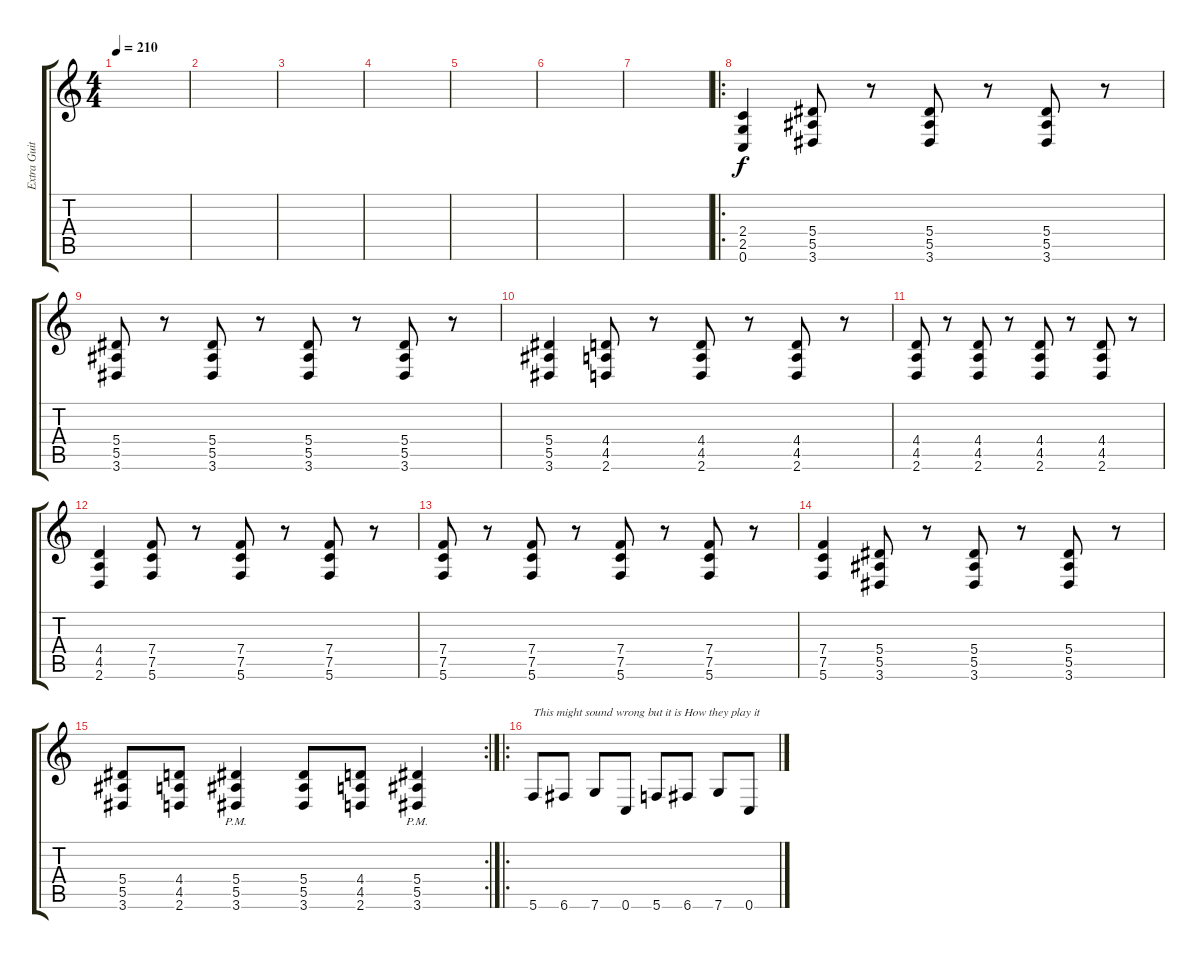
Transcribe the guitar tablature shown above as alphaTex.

\track ("Extra Guitar" "Extra Guit") {instrument distortionguitar}
\staff {score tabs}
\tuning (C4 G3 Eb3 Bb2 F2 C2) {hide}
\ts (4 4)
\tempo 210
\clef g2
\ks c
|
|
|
|
|
|
|
\ro
(2.4 2.5 0.6).4{instrument distortionguitar} (5.4 5.5 3.6).8 r.8 (5.4 5.5 3.6).8 r.8 (5.4 5.5 3.6).8 r.8 |
(5.4 5.5 3.6).8 r.8 (5.4 5.5 3.6).8 r.8 (5.4 5.5 3.6).8 r.8 (5.4 5.5 3.6).8 r.8 |
(5.4 5.5 3.6).4 (4.4 4.5 2.6).8 r.8 (4.4 4.5 2.6).8 r.8 (4.4 4.5 2.6).8 r.8 |
(4.4 4.5 2.6).8 r.8 (4.4 4.5 2.6).8 r.8 (4.4 4.5 2.6).8 r.8 (4.4 4.5 2.6).8 r.8 |
(4.4 4.5 2.6).4 (7.4 7.5 5.6).8 r.8 (7.4 7.5 5.6).8 r.8 (7.4 7.5 5.6).8 r.8 |
(7.4 7.5 5.6).8 r.8 (7.4 7.5 5.6).8 r.8 (7.4 7.5 5.6).8 r.8 (7.4 7.5 5.6).8 r.8 |
(7.4 7.5 5.6).4 (5.4 5.5 3.6).8 r.8 (5.4 5.5 3.6).8 r.8 (5.4 5.5 3.6).8 r.8 |
\rc 2
(5.4 5.5 3.6).8 (4.4 4.5 2.6).8 (5.4{pm} 5.5{pm} 3.6{pm}).4 (5.4 5.5 3.6).8 (4.4 4.5 2.6).8 (5.4{pm} 5.5{pm} 3.6{pm}).4 |
\ro
5.6.8{txt "This might sound wrong but it is How they play it"} 6.6.8 7.6.8 0.6.8 5.6.8 6.6.8 7.6.8 0.6.8
